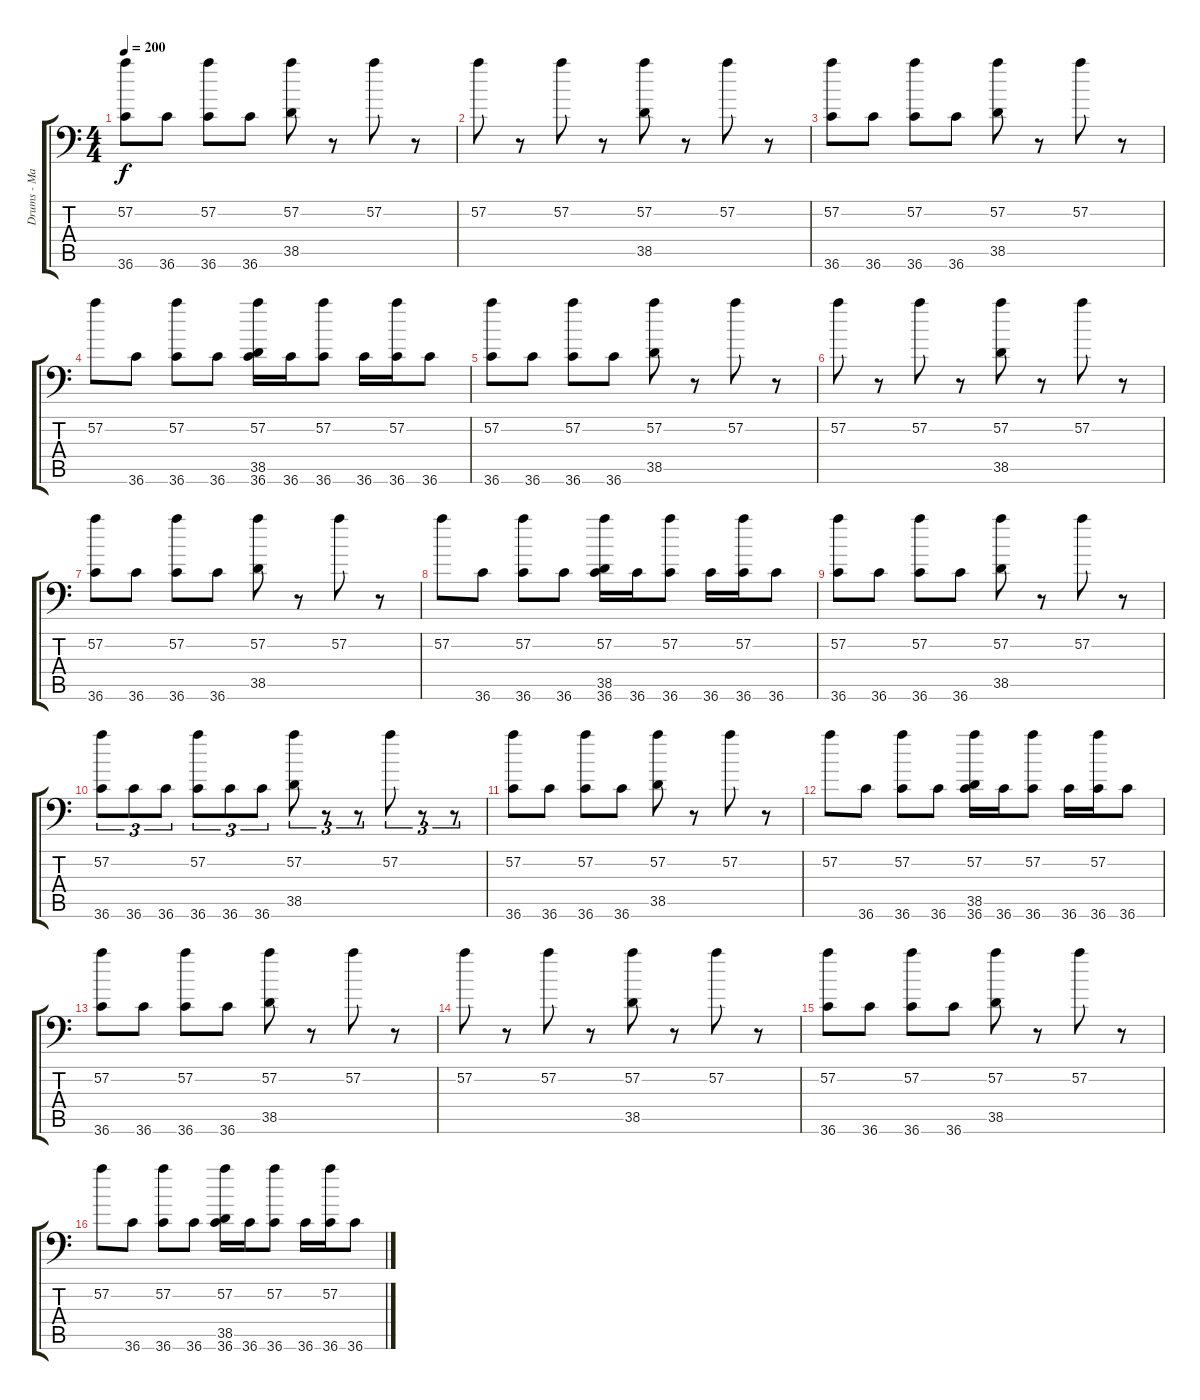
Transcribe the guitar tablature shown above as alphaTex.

\track ("Drums - Matt Traynor" "Drums - Ma") {instrument acousticgrandpiano}
\staff {score tabs}
\tuning (C-1 C-1 C-1 C-1 C-1 C-1) {hide}
\ts (4 4)
\tempo 200
\clef f4
\ks c
(57.2 36.6).8{dy f} 36.6.8 (57.2 36.6).8 36.6.8 (57.2 38.5).8 r.8 57.2.8 r.8 |
57.2.8 r.8 57.2.8 r.8 (57.2 38.5).8 r.8 57.2.8 r.8 |
(57.2 36.6).8 36.6.8 (57.2 36.6).8 36.6.8 (57.2 38.5).8 r.8 57.2.8 r.8 |
57.2.8 36.6.8 (57.2 36.6).8 36.6.8 (57.2 38.5 36.6).16 36.6.16 (57.2 36.6).8 36.6.16 (57.2 36.6).16 36.6.8 |
(57.2 36.6).8 36.6.8 (57.2 36.6).8 36.6.8 (57.2 38.5).8 r.8 57.2.8 r.8 |
57.2.8 r.8 57.2.8 r.8 (57.2 38.5).8 r.8 57.2.8 r.8 |
(57.2 36.6).8 36.6.8 (57.2 36.6).8 36.6.8 (57.2 38.5).8 r.8 57.2.8 r.8 |
57.2.8 36.6.8 (57.2 36.6).8 36.6.8 (57.2 38.5 36.6).16 36.6.16 (57.2 36.6).8 36.6.16 (57.2 36.6).16 36.6.8 |
(57.2 36.6).8 36.6.8 (57.2 36.6).8 36.6.8 (57.2 38.5).8 r.8 57.2.8 r.8 |
(57.2 36.6).8{tu (3 2)} 36.6.8{tu (3 2)} 36.6.8{tu (3 2)} (57.2 36.6).8{tu (3 2)} 36.6.8{tu (3 2)} 36.6.8{tu (3 2)} (57.2 38.5).8{tu (3 2)} r.8{tu (3 2)} r.8{tu (3 2)} 57.2.8{tu (3 2)} r.8{tu (3 2)} r.8{tu (3 2)} |
(57.2 36.6).8 36.6.8 (57.2 36.6).8 36.6.8 (57.2 38.5).8 r.8 57.2.8 r.8 |
57.2.8 36.6.8 (57.2 36.6).8 36.6.8 (57.2 38.5 36.6).16 36.6.16 (57.2 36.6).8 36.6.16 (57.2 36.6).16 36.6.8 |
(57.2 36.6).8 36.6.8 (57.2 36.6).8 36.6.8 (57.2 38.5).8 r.8 57.2.8 r.8 |
57.2.8 r.8 57.2.8 r.8 (57.2 38.5).8 r.8 57.2.8 r.8 |
(57.2 36.6).8 36.6.8 (57.2 36.6).8 36.6.8 (57.2 38.5).8 r.8 57.2.8 r.8 |
57.2.8 36.6.8 (57.2 36.6).8 36.6.8 (57.2 38.5 36.6).16 36.6.16 (57.2 36.6).8 36.6.16 (57.2 36.6).16 36.6.8
